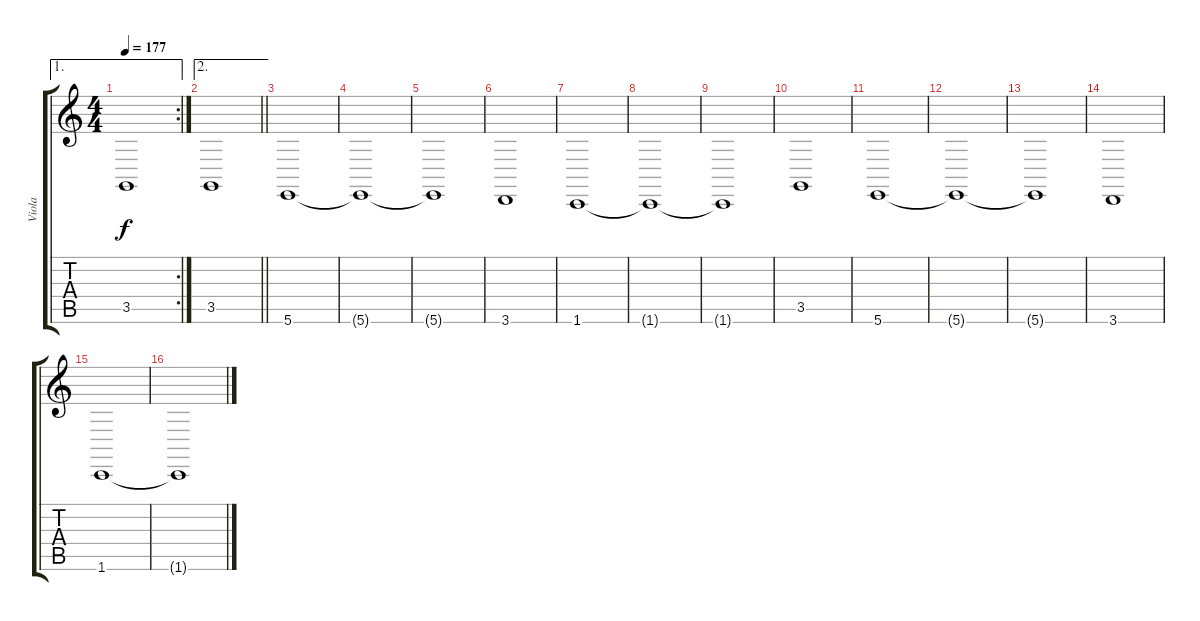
\track ("Viola" "Viola") {instrument viola}
\staff {score tabs}
\tuning (B3 Gb3 D3 A2 E2 B1) {hide}
\ae 1
\rc 2
\ts (4 4)
\tempo 177
\clef g2
\ks c
3.5.1{dy f} |
\ae 2
\barLineRight lightlight
3.5.1 |
\section ("" "")
5.6.1 |
5.6{t}.1 |
5.6{t}.1 |
3.6.1 |
1.6.1 |
1.6{t}.1 |
1.6{t}.1 |
3.5.1 |
5.6.1 |
5.6{t}.1 |
5.6{t}.1 |
3.6.1 |
1.6.1 |
1.6{t}.1
